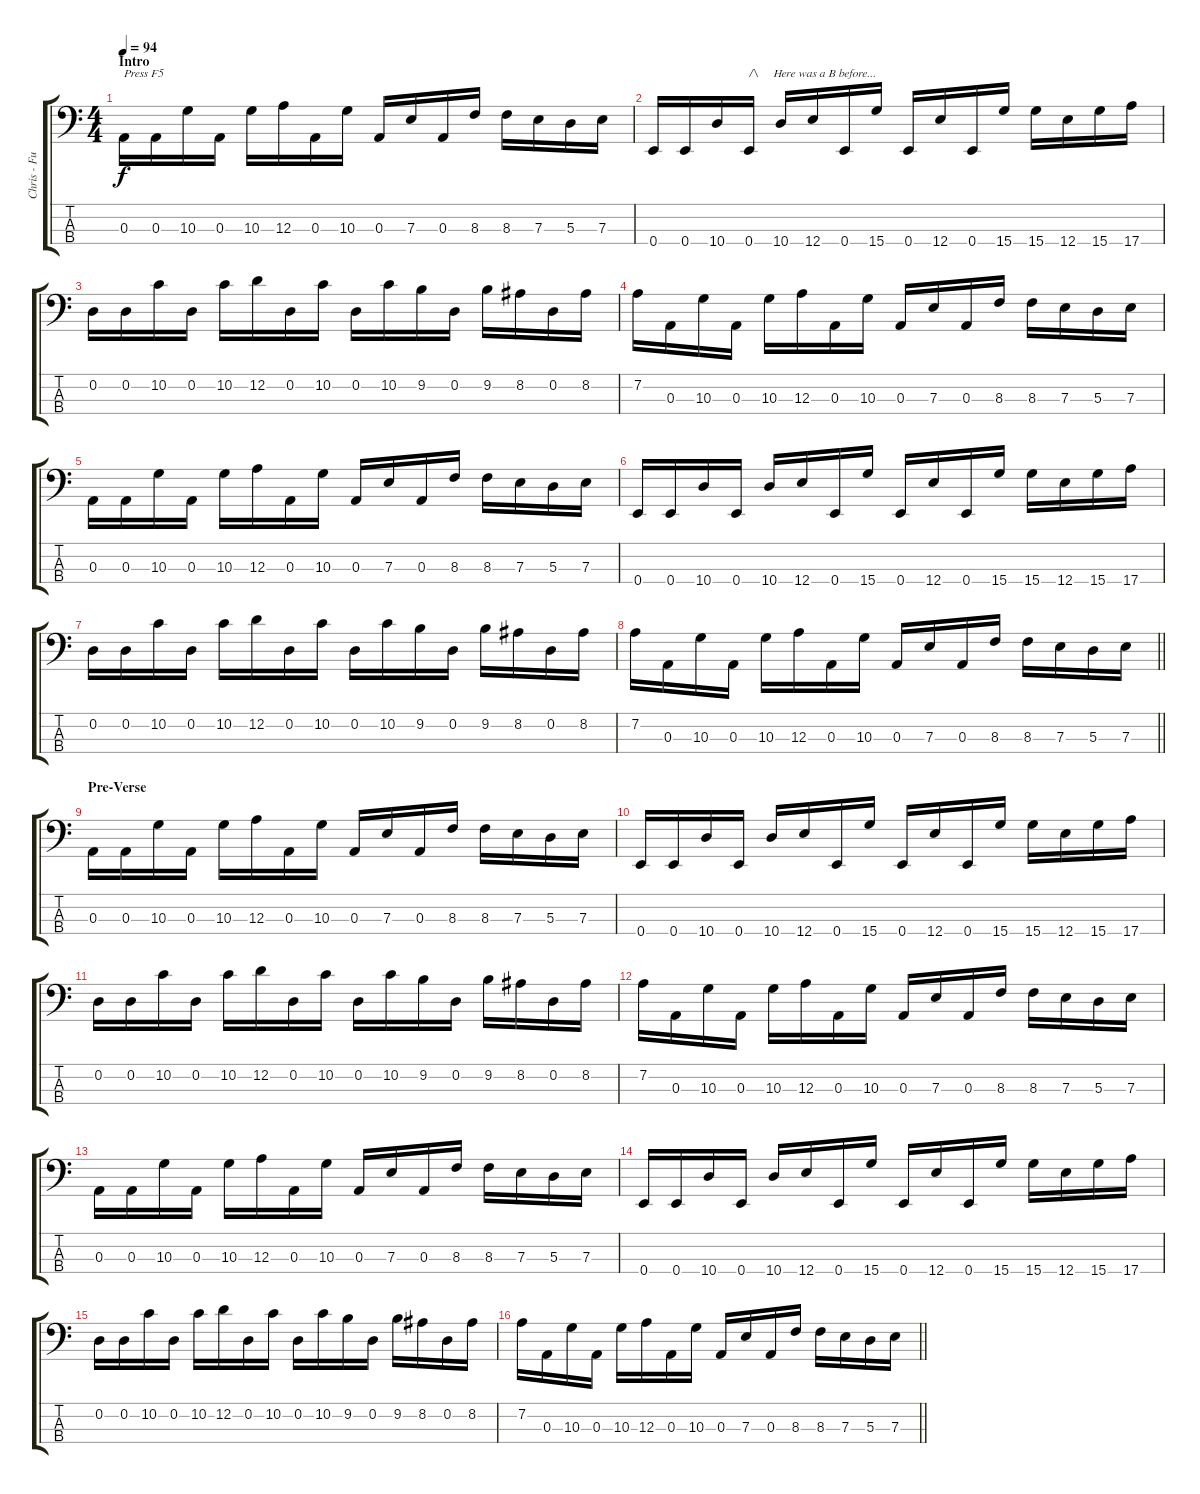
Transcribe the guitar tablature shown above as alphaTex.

\track ("Chris - Fuzz Bass 2" "Chris - Fu") {instrument contrabass}
\staff {score tabs}
\tuning (G2 D2 A1 E1) {hide}
\ts (4 4)
\section ("" "Intro")
\tempo 94
\clef f4
\ks c
0.3.16{txt "Press F5" dy f instrument contrabass} 0.3.16 10.3.16 0.3.16 10.3.16 12.3.16 0.3.16 10.3.16 0.3.16 7.3.16 0.3.16 8.3.16 8.3.16 7.3.16 5.3.16 7.3.16 |
0.4.16 0.4.16 10.4.16 0.4.16{txt "/\\     Here was a B before..."} 10.4.16 12.4.16 0.4.16 15.4.16 0.4.16 12.4.16 0.4.16 15.4.16 15.4.16 12.4.16 15.4.16 17.4.16 |
0.2.16 0.2.16 10.2.16 0.2.16 10.2.16 12.2.16 0.2.16 10.2.16 0.2.16 10.2.16 9.2.16 0.2.16 9.2.16 8.2.16 0.2.16 8.2.16 |
7.2.16 0.3.16 10.3.16 0.3.16 10.3.16 12.3.16 0.3.16 10.3.16 0.3.16 7.3.16 0.3.16 8.3.16 8.3.16 7.3.16 5.3.16 7.3.16 |
0.3.16 0.3.16 10.3.16 0.3.16 10.3.16 12.3.16 0.3.16 10.3.16 0.3.16 7.3.16 0.3.16 8.3.16 8.3.16 7.3.16 5.3.16 7.3.16 |
0.4.16 0.4.16 10.4.16 0.4.16 10.4.16 12.4.16 0.4.16 15.4.16 0.4.16 12.4.16 0.4.16 15.4.16 15.4.16 12.4.16 15.4.16 17.4.16 |
0.2.16 0.2.16 10.2.16 0.2.16 10.2.16 12.2.16 0.2.16 10.2.16 0.2.16 10.2.16 9.2.16 0.2.16 9.2.16 8.2.16 0.2.16 8.2.16 |
\barLineRight lightlight
7.2.16 0.3.16 10.3.16 0.3.16 10.3.16 12.3.16 0.3.16 10.3.16 0.3.16 7.3.16 0.3.16 8.3.16 8.3.16 7.3.16 5.3.16 7.3.16 |
\section ("" "Pre-Verse")
0.3.16 0.3.16 10.3.16 0.3.16 10.3.16 12.3.16 0.3.16 10.3.16 0.3.16 7.3.16 0.3.16 8.3.16 8.3.16 7.3.16 5.3.16 7.3.16 |
0.4.16 0.4.16 10.4.16 0.4.16 10.4.16 12.4.16 0.4.16 15.4.16 0.4.16 12.4.16 0.4.16 15.4.16 15.4.16 12.4.16 15.4.16 17.4.16 |
0.2.16 0.2.16 10.2.16 0.2.16 10.2.16 12.2.16 0.2.16 10.2.16 0.2.16 10.2.16 9.2.16 0.2.16 9.2.16 8.2.16 0.2.16 8.2.16 |
7.2.16 0.3.16 10.3.16 0.3.16 10.3.16 12.3.16 0.3.16 10.3.16 0.3.16 7.3.16 0.3.16 8.3.16 8.3.16 7.3.16 5.3.16 7.3.16 |
0.3.16 0.3.16 10.3.16 0.3.16 10.3.16 12.3.16 0.3.16 10.3.16 0.3.16 7.3.16 0.3.16 8.3.16 8.3.16 7.3.16 5.3.16 7.3.16 |
0.4.16 0.4.16 10.4.16 0.4.16 10.4.16 12.4.16 0.4.16 15.4.16 0.4.16 12.4.16 0.4.16 15.4.16 15.4.16 12.4.16 15.4.16 17.4.16 |
0.2.16 0.2.16 10.2.16 0.2.16 10.2.16 12.2.16 0.2.16 10.2.16 0.2.16 10.2.16 9.2.16 0.2.16 9.2.16 8.2.16 0.2.16 8.2.16 |
\barLineRight lightlight
7.2.16 0.3.16 10.3.16 0.3.16 10.3.16 12.3.16 0.3.16 10.3.16 0.3.16 7.3.16 0.3.16 8.3.16 8.3.16 7.3.16 5.3.16 7.3.16
